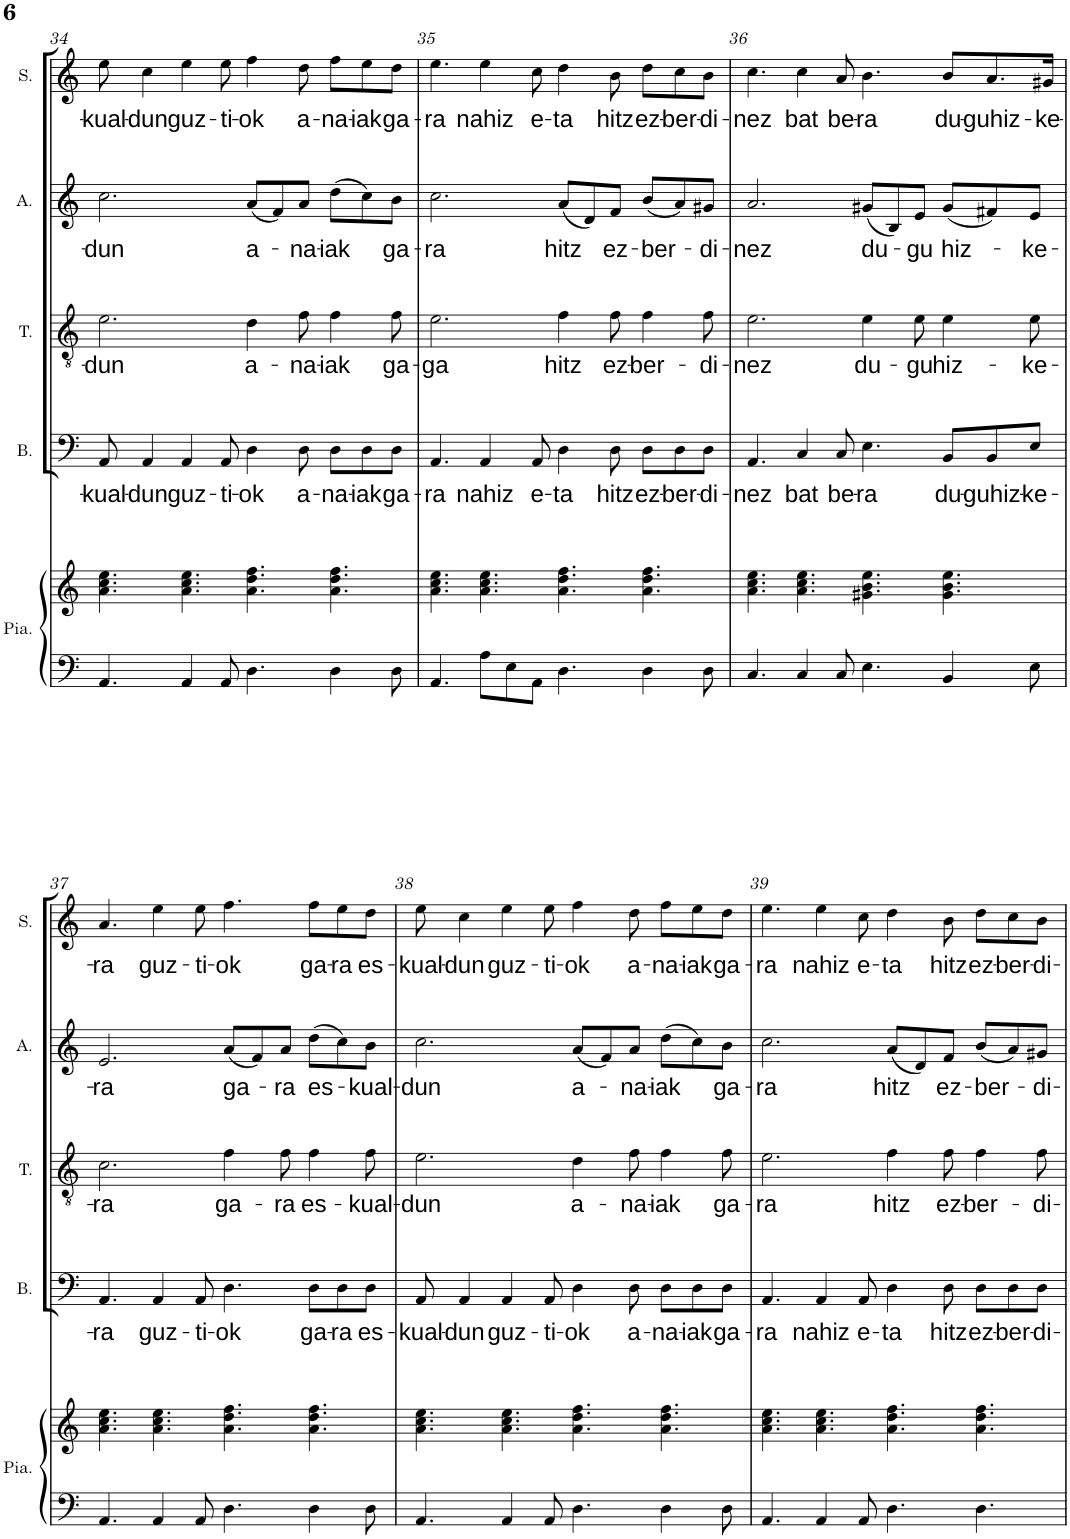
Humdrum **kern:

**kern	**kern	**kern	**text	**kern	**text	**kern	**text	**kern	**text
*part5	*part5	*part4	*part4	*part3	*part3	*part2	*part2	*part1	*part1
*staff6	*staff5	*staff4	*staff4	*staff3	*staff3	*staff2	*staff2	*staff1	*staff1
*I"Piano	*	*I"Basse	*	*I"Tenor	*	*I"Alto	*	*I"Soprano	*
*I'Pia.	*	*I'B.	*	*I'T.	*	*I'A.	*	*I'S.	*
!!LO:PB:g=z
*clefF4	*clefG2	*clefF4	*	*clefGv2	*	*clefG2	*	*clefG2	*
*k[]	*k[]	*k[]	*	*k[]	*	*k[]	*	*k[]	*
*M12/8	*M12/8	*M12/8	*	*M12/8	*	*M12/8	*	*M12/8	*
=34	=34	=34	=34	=34	=34	=34	=34	=34	=34
!	!	!	!LO:LY:b	!	!LO:LY:b	!	!LO:LY:b	!	!LO:LY:b
4.AA/	4.a\ 4.cc\ 4.ee\	8AA/	-kual-	2.e\	-dun	2.cc\	-dun	8ee\	-kual-
!	!	!	!LO:LY:b	!	!	!	!	!	!LO:LY:b
.	.	4AA/	-dun	.	.	.	.	4cc\	-dun
!	!	!	!LO:LY:b	!	!	!	!	!	!LO:LY:b
4AA/	4.a\ 4.cc\ 4.ee\	4AA/	guz-	.	.	.	.	4ee\	guz-
!	!	!	!LO:LY:b	!	!	!	!	!	!LO:LY:b
8AA/	.	8AA/	-ti-	.	.	.	.	8ee\	-ti-
!	!	!	!LO:LY:b	!	!LO:LY:b	!	!LO:LY:b	!	!LO:LY:b
4.D\	4.a\ 4.dd\ 4.ff\	4D\	-ok	4d\	a-	(8a/L	a-	4ff\	-ok
.	.	.	.	.	.	8f/)	.	.	.
!	!	!	!LO:LY:b	!	!LO:LY:b	!	!LO:LY:b	!	!LO:LY:b
.	.	8D\	a-	8f\	-na-	8a/J	-na-	8dd\	a-
!	!	!	!LO:LY:b	!	!LO:LY:b	!	!LO:LY:b	!	!LO:LY:b
4D\	4.a\ 4.dd\ 4.ff\	8D\L	-na-	4f\	-iak	(8dd\L	-iak	8ff\L	-na-
!	!	!	!LO:LY:b	!	!	!	!	!	!LO:LY:b
.	.	8D\	-iak	.	.	8cc\)	.	8ee\	-iak
!	!	!	!LO:LY:b	!	!LO:LY:b	!	!LO:LY:b	!	!LO:LY:b
8D\	.	8D\J	ga-	8f\	ga-	8b\J	ga-	8dd\J	ga-
=35	=35	=35	=35	=35	=35	=35	=35	=35	=35
!	!	!	!LO:LY:b	!	!LO:LY:b	!	!LO:LY:b	!	!LO:LY:b
4.AA/	4.a\ 4.cc\ 4.ee\	4.AA/	-ra	2.e\	ga	2.cc\	-ra	4.ee\	-ra
!	!	!	!LO:LY:b	!	!	!	!	!	!LO:LY:b
8A\L	4.a\ 4.cc\ 4.ee\	4AA/	nahiz	.	.	.	.	4ee\	nahiz
8E\	.	.	.	.	.	.	.	.	.
!	!	!	!LO:LY:b	!	!	!	!	!	!LO:LY:b
8AA\J	.	8AA/	e-	.	.	.	.	8cc\	e-
!	!	!	!LO:LY:b	!	!LO:LY:b	!	!LO:LY:b	!	!LO:LY:b
4.D\	4.a\ 4.dd\ 4.ff\	4D\	-ta	4f\	hitz	(8a/L	hitz	4dd\	-ta
.	.	.	.	.	.	8d/)	.	.	.
!	!	!	!LO:LY:b	!	!LO:LY:b	!	!LO:LY:b	!	!LO:LY:b
.	.	8D\	hitz	8f\	ez-	8f/J	ez-	8b\	hitz
!	!	!	!LO:LY:b	!	!LO:LY:b	!	!LO:LY:b	!	!LO:LY:b
4D\	4.a\ 4.dd\ 4.ff\	8D\L	ez-	4f\	-ber-	(8b/L	-ber-	8dd\L	ez-
!	!	!	!LO:LY:b	!	!	!	!	!	!LO:LY:b
.	.	8D\	-ber-	.	.	8a/)	.	8cc\	-ber-
!	!	!	!LO:LY:b	!	!LO:LY:b	!	!LO:LY:b	!	!LO:LY:b
8D\	.	8D\J	-di-	8f\	-di-	8g#X/J	-di-	8b\J	-di-
=36	=36	=36	=36	=36	=36	=36	=36	=36	=36
!	!	!	!LO:LY:b	!	!LO:LY:b	!	!LO:LY:b	!	!LO:LY:b
4.C/	4.a\ 4.cc\ 4.ee\	4.AA/	-nez	2.e\	-nez	2.a/	-nez	4.cc\	-nez
!	!	!	!LO:LY:b	!	!	!	!	!	!LO:LY:b
4C/	4.a\ 4.cc\ 4.ee\	4C/	bat	.	.	.	.	4cc\	bat
!	!	!	!LO:LY:b	!	!	!	!	!	!LO:LY:b
8C/	.	8C/	be-	.	.	.	.	8a/	be-
!	!	!	!LO:LY:b	!	!LO:LY:b	!	!LO:LY:b	!	!LO:LY:b
4.E\	4.g#X\ 4.b\ 4.ee\	4.E\	-ra	4e\	du-	(8g#X/L	du-	4.b\	-ra
.	.	.	.	.	.	8B/)	.	.	.
!	!	!	!	!	!LO:LY:b	!	!LO:LY:b	!	!
.	.	.	.	8e\	-gu	8e/J	-gu	.	.
!	!	!	!LO:LY:b	!	!LO:LY:b	!	!LO:LY:b	!	!LO:LY:b
4BB/	4.g#\ 4.b\ 4.ee\	8BB/L	du-	4e\	hiz-	(8g#/L	hiz-	8b/L	du-
!	!	!	!LO:LY:b	!	!	!	!	!	!LO:LY:b
.	.	8BB/	-guhiz-	.	.	8f#X/)	.	8.a/	-guhiz-
!	!	!	!LO:LY:b	!	!LO:LY:b	!	!LO:LY:b	!	!
8E\	.	8E/J	-ke-	8e\	-ke-	8e/J	-ke-	.	.
!	!	!	!	!	!	!	!	!	!LO:LY:b
.	.	.	.	.	.	.	.	16g#X/Jk	-ke-
!!LO:LB:g=z
=37	=37	=37	=37	=37	=37	=37	=37	=37	=37
!	!	!	!LO:LY:b	!	!LO:LY:b	!	!LO:LY:b	!	!LO:LY:b
4.AA/	4.a\ 4.cc\ 4.ee\	4.AA/	-ra	2.c\	-ra	2.e/	-ra	4.a/	-ra
!	!	!	!LO:LY:b	!	!	!	!	!	!LO:LY:b
4AA/	4.a\ 4.cc\ 4.ee\	4AA/	guz-	.	.	.	.	4ee\	guz-
!	!	!	!LO:LY:b	!	!	!	!	!	!LO:LY:b
8AA/	.	8AA/	-ti-	.	.	.	.	8ee\	-ti-
!	!	!	!LO:LY:b	!	!LO:LY:b	!	!LO:LY:b	!	!LO:LY:b
4.D\	4.a\ 4.dd\ 4.ff\	4.D\	-ok	4f\	ga-	(8a/L	ga-	4.ff\	-ok
.	.	.	.	.	.	8f/)	.	.	.
!	!	!	!	!	!LO:LY:b	!	!LO:LY:b	!	!
.	.	.	.	8f\	-ra	8a/J	-ra	.	.
!	!	!	!LO:LY:b	!	!LO:LY:b	!	!LO:LY:b	!	!LO:LY:b
4D\	4.a\ 4.dd\ 4.ff\	8D\L	ga-	4f\	es-	(8dd\L	es-	8ff\L	ga-
!	!	!	!LO:LY:b	!	!	!	!	!	!LO:LY:b
.	.	8D\	-ra	.	.	8cc\)	.	8ee\	-ra
!	!	!	!LO:LY:b	!	!LO:LY:b	!	!LO:LY:b	!	!LO:LY:b
8D\	.	8D\J	es-	8f\	-kual-	8b\J	-kual-	8dd\J	es-
=38	=38	=38	=38	=38	=38	=38	=38	=38	=38
!	!	!	!LO:LY:b	!	!LO:LY:b	!	!LO:LY:b	!	!LO:LY:b
4.AA/	4.a\ 4.cc\ 4.ee\	8AA/	-kual-	2.e\	-dun	2.cc\	-dun	8ee\	-kual-
!	!	!	!LO:LY:b	!	!	!	!	!	!LO:LY:b
.	.	4AA/	-dun	.	.	.	.	4cc\	-dun
!	!	!	!LO:LY:b	!	!	!	!	!	!LO:LY:b
4AA/	4.a\ 4.cc\ 4.ee\	4AA/	guz-	.	.	.	.	4ee\	guz-
!	!	!	!LO:LY:b	!	!	!	!	!	!LO:LY:b
8AA/	.	8AA/	-ti-	.	.	.	.	8ee\	-ti-
!	!	!	!LO:LY:b	!	!LO:LY:b	!	!LO:LY:b	!	!LO:LY:b
4.D\	4.a\ 4.dd\ 4.ff\	4D\	-ok	4d\	a-	(8a/L	a-	4ff\	-ok
.	.	.	.	.	.	8f/)	.	.	.
!	!	!	!LO:LY:b	!	!LO:LY:b	!	!LO:LY:b	!	!LO:LY:b
.	.	8D\	a-	8f\	-na-	8a/J	-na-	8dd\	a-
!	!	!	!LO:LY:b	!	!LO:LY:b	!	!LO:LY:b	!	!LO:LY:b
4D\	4.a\ 4.dd\ 4.ff\	8D\L	-na-	4f\	-iak	(8dd\L	-iak	8ff\L	-na-
!	!	!	!LO:LY:b	!	!	!	!	!	!LO:LY:b
.	.	8D\	-iak	.	.	8cc\)	.	8ee\	-iak
!	!	!	!LO:LY:b	!	!LO:LY:b	!	!LO:LY:b	!	!LO:LY:b
8D\	.	8D\J	ga-	8f\	ga-	8b\J	ga-	8dd\J	ga-
=39	=39	=39	=39	=39	=39	=39	=39	=39	=39
!	!	!	!LO:LY:b	!	!LO:LY:b	!	!LO:LY:b	!	!LO:LY:b
4.AA/	4.a\ 4.cc\ 4.ee\	4.AA/	-ra	2.e\	-ra	2.cc\	-ra	4.ee\	-ra
!	!	!	!LO:LY:b	!	!	!	!	!	!LO:LY:b
4AA/	4.a\ 4.cc\ 4.ee\	4AA/	nahiz	.	.	.	.	4ee\	nahiz
!	!	!	!LO:LY:b	!	!	!	!	!	!LO:LY:b
8AA/	.	8AA/	e-	.	.	.	.	8cc\	e-
!	!	!	!LO:LY:b	!	!LO:LY:b	!	!LO:LY:b	!	!LO:LY:b
4.D\	4.a\ 4.dd\ 4.ff\	4D\	-ta	4f\	hitz	(8a/L	hitz	4dd\	-ta
.	.	.	.	.	.	8d/)	.	.	.
!	!	!	!LO:LY:b	!	!LO:LY:b	!	!LO:LY:b	!	!LO:LY:b
.	.	8D\	hitz	8f\	ez-	8f/J	ez-	8b\	hitz
!	!	!	!LO:LY:b	!	!LO:LY:b	!	!LO:LY:b	!	!LO:LY:b
4.D\	4.a\ 4.dd\ 4.ff\	8D\L	ez-	4f\	-ber-	(8b/L	-ber-	8dd\L	ez-
!	!	!	!LO:LY:b	!	!	!	!	!	!LO:LY:b
.	.	8D\	-ber-	.	.	8a/)	.	8cc\	-ber-
!	!	!	!LO:LY:b	!	!LO:LY:b	!	!LO:LY:b	!	!LO:LY:b
.	.	8D\J	-di-	8f\	-di-	8g#X/J	-di-	8b\J	-di-
=	=	=	=	=	=	=	=	=	=
*-	*-	*-	*-	*-	*-	*-	*-	*-	*-
